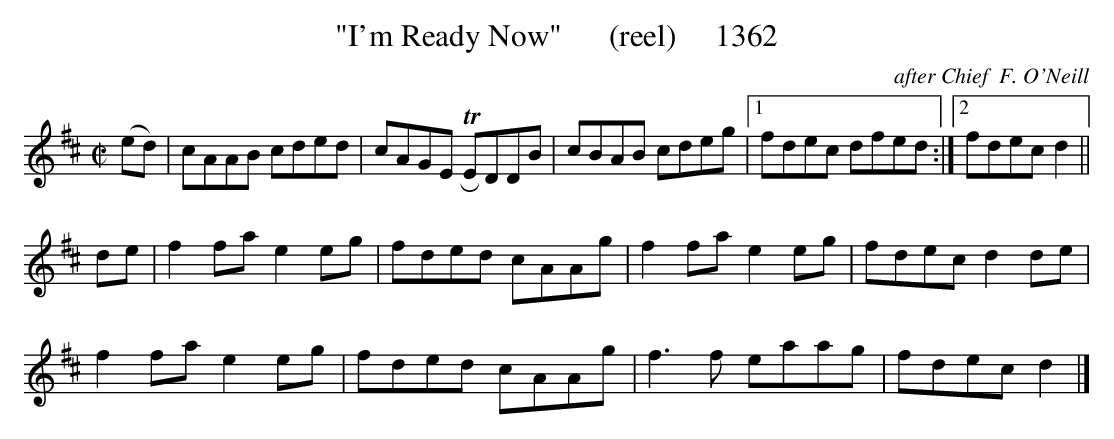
X:1
T:"I'm Ready Now"      (reel)     1362
C:after Chief  F. O'Neill
BRENNAN July 2003 (HTTP://WWW.SOSYOURMOM.COM)
M:C|
L:1/8
K:D
(ed)|cAAB cded|cAGE TREDDB|cBAB cdeg|[1fdec dfed:|[2fdec d2||
de|f2fa e2eg|fded cAAg|f2fa e2eg|fdec d2de|
f2fa e2eg|fded cAAg|f3f eaag|fdec d2|]
